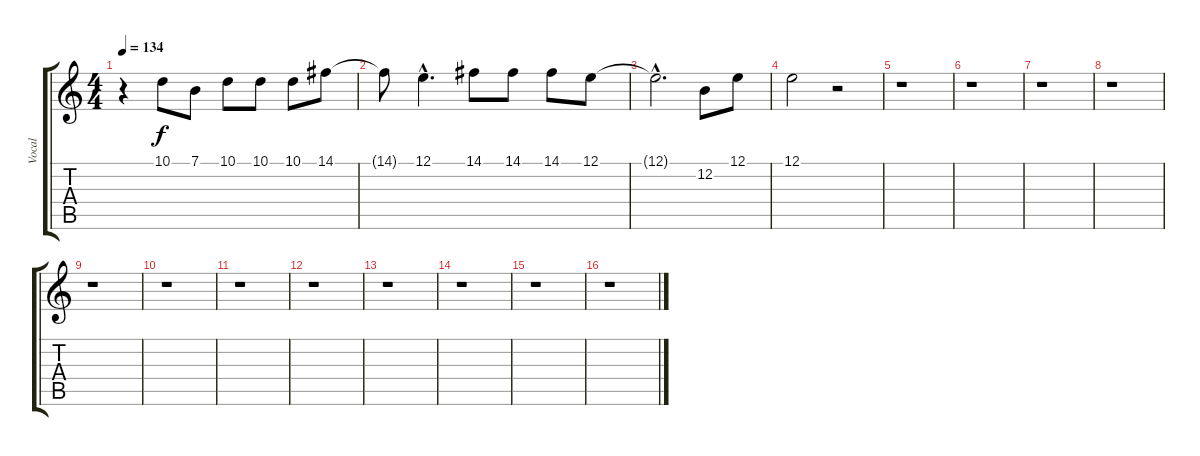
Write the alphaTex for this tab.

\track ("Vocal" "Vocal") {instrument altosax}
\staff {score tabs}
\tuning (E4 B3 G3 D3 A2 E2) {hide}
\ts (4 4)
\tempo 134
\clef g2
\ks c
r.4{dy f} 10.1.8 7.1.8 10.1.8 10.1.8 10.1.8 14.1.8 |
14.1{t}.8 12.1{hac}.4{d} 14.1.8 14.1.8 14.1.8 12.1.8 |
12.1{hac t}.2{d} 12.2.8 12.1.8 |
12.1.2 r.2 |
r.1 |
r.1 |
r.1 |
r.1 |
r.1 |
r.1 |
r.1 |
r.1 |
r.1 |
r.1 |
r.1 |
r.1
